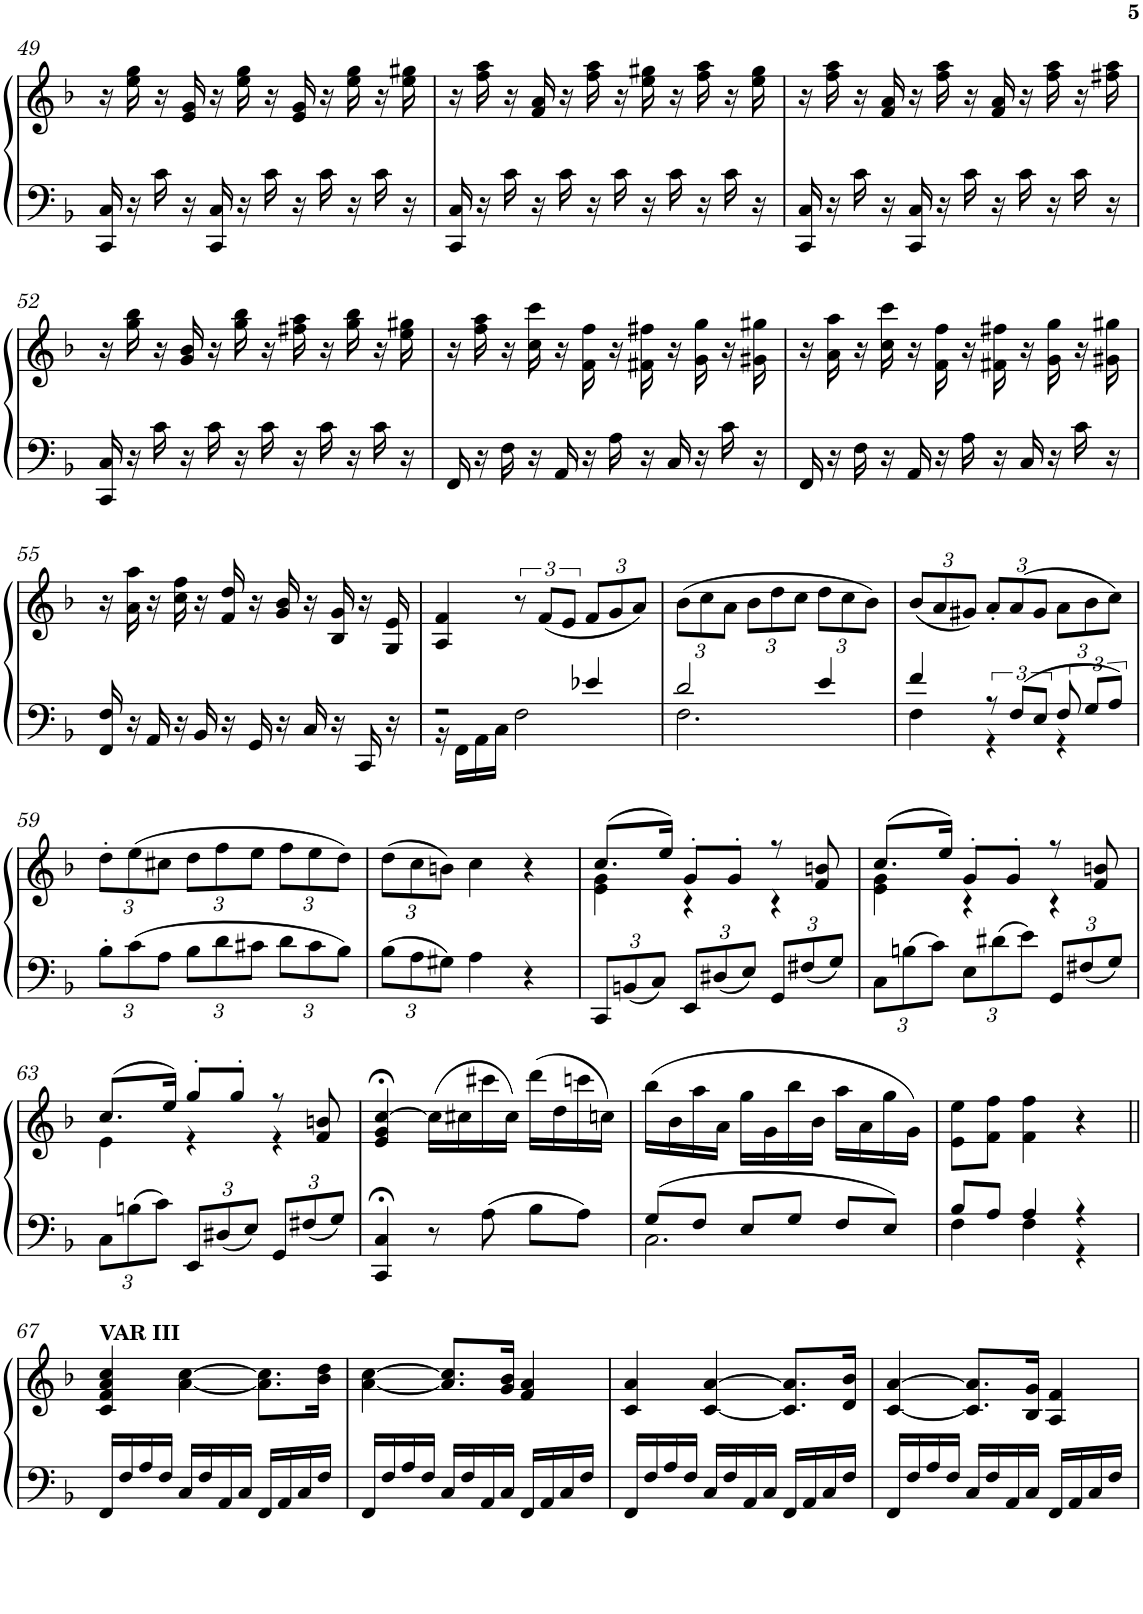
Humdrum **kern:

**kern	**kern
*part1	*part1
*staff2	*staff1
*I"Piano	*
*I'Pno.	*
!!LO:PB:g=z
*clefF4	*clefG2
*k[b-]	*k[b-]
*F:	*F:
*M3/4	*M3/4
=49	=49
16CC/ 16C/	16r
16r	16ee\ 16gg\
16c\	16r
16r	16e/ 16g/
16CC/ 16C/	16r
16r	16ee\ 16gg\
16c\	16r
16r	16e/ 16g/
16c\	16r
16r	16ee\ 16gg\
16c\	16r
16r	16ee\ 16gg#X\
=50	=50
16CC/ 16C/	16r
16r	16ff\ 16aa\
16c\	16r
16r	16f/ 16a/
16c\	16r
16r	16ff\ 16aa\
16c\	16r
16r	16ee\ 16gg#X\
16c\	16r
16r	16ff\ 16aa\
16c\	16r
16r	16ee\ 16gg#\
=51	=51
16CC/ 16C/	16r
16r	16ff\ 16aa\
16c\	16r
16r	16f/ 16a/
16CC/ 16C/	16r
16r	16ff\ 16aa\
16c\	16r
16r	16f/ 16a/
16c\	16r
16r	16ff\ 16aa\
16c\	16r
16r	16ff#X\ 16aa\
!!LO:LB:g=z
=52	=52
16CC/ 16C/	16r
16r	16gg\ 16bb-\
16c\	16r
16r	16g/ 16b-/
16c\	16r
16r	16gg\ 16bb-\
16c\	16r
16r	16ff#X\ 16aa\
16c\	16r
16r	16gg\ 16bb-\
16c\	16r
16r	16ee\ 16gg#X\
=53	=53
16FF/	16r
16r	16ff\ 16aa\
16F\	16r
16r	16cc\ 16ccc\
16AA/	16r
16r	16f\ 16ff\
16A\	16r
16r	16f#X\ 16ff#X\
16C/	16r
16r	16g\ 16gg\
16c\	16r
16r	16g#X\ 16gg#X\
=54	=54
16FF/	16r
16r	16a\ 16aa\
16F\	16r
16r	16cc\ 16ccc\
16AA/	16r
16r	16f\ 16ff\
16A\	16r
16r	16f#X\ 16ff#X\
16C/	16r
16r	16g\ 16gg\
16c\	16r
16r	16g#X\ 16gg#X\
!!LO:LB:g=z
=55	=55
16FF/ 16F/	16r
16r	16a\ 16aa\
16AA/	16r
16r	16cc\ 16ff\
16BB-/	16r
16r	16f/ 16dd/
16GG/	16r
16r	16g/ 16b-/
16C/	16r
16r	16B-/ 16g/
16CC/	16r
16r	16G/ 16e/
=56	=56
*^	*
2r	16r	4A/ 4f/
.	16FF\LL	.
.	16AA\	.
.	16C\JJ	.
.	2F\	12r
.	.	(<12f/L
.	.	12e/J
*	*	*Xbrackettup
4e-X/	.	12f/L
.	.	12g/
.	.	12a/J)
=57	=57	=57
2d/	2.F\	(>12b-\L
.	.	12cc\
.	.	12a\J
.	.	12b-\L
.	.	12dd\
.	.	12cc\J
4e/	.	12dd\L
.	.	12cc\
.	.	12b-\J)
=58	=58	=58
4f/	4F\	(<12b-/L
.	.	12a/
.	.	12g#X/J)
12r	4r	12a'/L
12F/L	.	(>12a/
12E/J	.	12g#/J
12F/	4r	12a\L
12G/L	.	12b-\
12A/J	.	12cc\J)
*v	*v	*
!!LO:LB:g=z
=59	=59
*Xbrackettup	*
12B-'\L	12dd'\L
12c\	(>12ee\
12A\J	12cc#X\J
12B-\L	12dd\L
12d\	12ff\
12c#X\J	12ee\J
12d\L	12ff\L
12c#\	12ee\
12B-\J	12dd\J)
=60	=60
12B-\L	(>12dd\L
12A\	12cc\
12G#X\J	12bn\J)
4A\	4cc\
4r	4r
=61	=61
*	*^
12CC/L	(>8.cc/L	4e\ 4g\
12BBn/	.	.
12C/J	.	.
.	16ee/Jk)	.
12EE/L	8g'/L	4r
12D#X/	.	.
.	8g'/J	.
12E/J	.	.
12GG/L	8r	4r
12F#X/	.	.
.	8f/ 8bn/	.
12G/J	.	.
=62	=62	=62
12C\L	(>8.cc/L	4e\ 4g\
12Bn\	.	.
12c\J	.	.
.	16ee/Jk)	.
12E\L	8g'/L	4r
12d#X\	.	.
.	8g'/J	.
12e\J	.	.
12GG/L	8r	4r
12F#X/	.	.
.	8f/ 8bn/	.
12G/J	.	.
!!LO:LB:g=z	!!
=63	=63	=63
12C\L	(>8.cc/L	4e\
12Bn\	.	.
12c\J	.	.
.	16ee/Jk)	.
12EE/L	8gg'/L	4r
12D#X/	.	.
.	8gg'/J	.
12E/J	.	.
12GG/L	8r	4r
12F#X/	.	.
.	8f/ 8bn/	.
12G/J	.	.
*	*v	*v
=64	=64
4CC/;< 4C/;<	4e/;< 4g/;< [4cc/;<
8r	(>16cc\LL]
.	16cc#X\
8A\	16ccc#X\
.	16cc#\JJ)
8B-\L	(>16ddd\LL
.	16dd\
8A\J	16cccn\
.	16ccn\JJ)
=65	=65
*^	*
8G/L	2.C\	(>16bb-\LL
.	.	16b-\
8F/J	.	16aa\
.	.	16a\JJ
8E/L	.	16gg\LL
.	.	16g\
8G/J	.	16bb-\
.	.	16b-\JJ
8F/L	.	16aa\LL
.	.	16a\
8E/J	.	16gg\
.	.	16g\JJ)
=66	=66	=66
8B-/L	4F\	8e\ 8ee\L
8A/J	.	8f\ 8ff\J
4A/	4F\	4f\ 4ff\
4r	4r	4r
!!LO:LB:g=z
=67||	=67||	=67||
!	!	!LO:TX:a:B:t=VAR III
*v	*v	*
16FF/LL	4c/ 4f/ 4a/ 4cc/
16F/	.
16A/	.
16F/JJ	.
16C/LL	[4a\ [4cc\
16F/	.
16AA/	.
16C/JJ	.
16FF/LL	8.a\] 8.cc\]L
16AA/	.
16C/	.
16F/JJ	16b-\ 16dd\Jk
=68	=68
16FF/LL	[4a\ [4cc\
16F/	.
16A/	.
16F/JJ	.
16C/LL	8.a/] 8.cc/]L
16F/	.
16AA/	.
16C/JJ	16g/ 16b-/Jk
16FF/LL	4f/ 4a/
16AA/	.
16C/	.
16F/JJ	.
=69	=69
16FF/LL	4c/ 4a/
16F/	.
16A/	.
16F/JJ	.
16C/LL	[4c/ [4a/
16F/	.
16AA/	.
16C/JJ	.
16FF/LL	8.c/] 8.a/]L
16AA/	.
16C/	.
16F/JJ	16d/ 16b-/Jk
=70	=70
16FF/LL	[4c/ [4a/
16F/	.
16A/	.
16F/JJ	.
16C/LL	8.c/] 8.a/]L
16F/	.
16AA/	.
16C/JJ	16B-/ 16g/Jk
16FF/LL	4A/ 4f/
16AA/	.
16C/	.
16F/JJ	.
=	=
*-	*-
